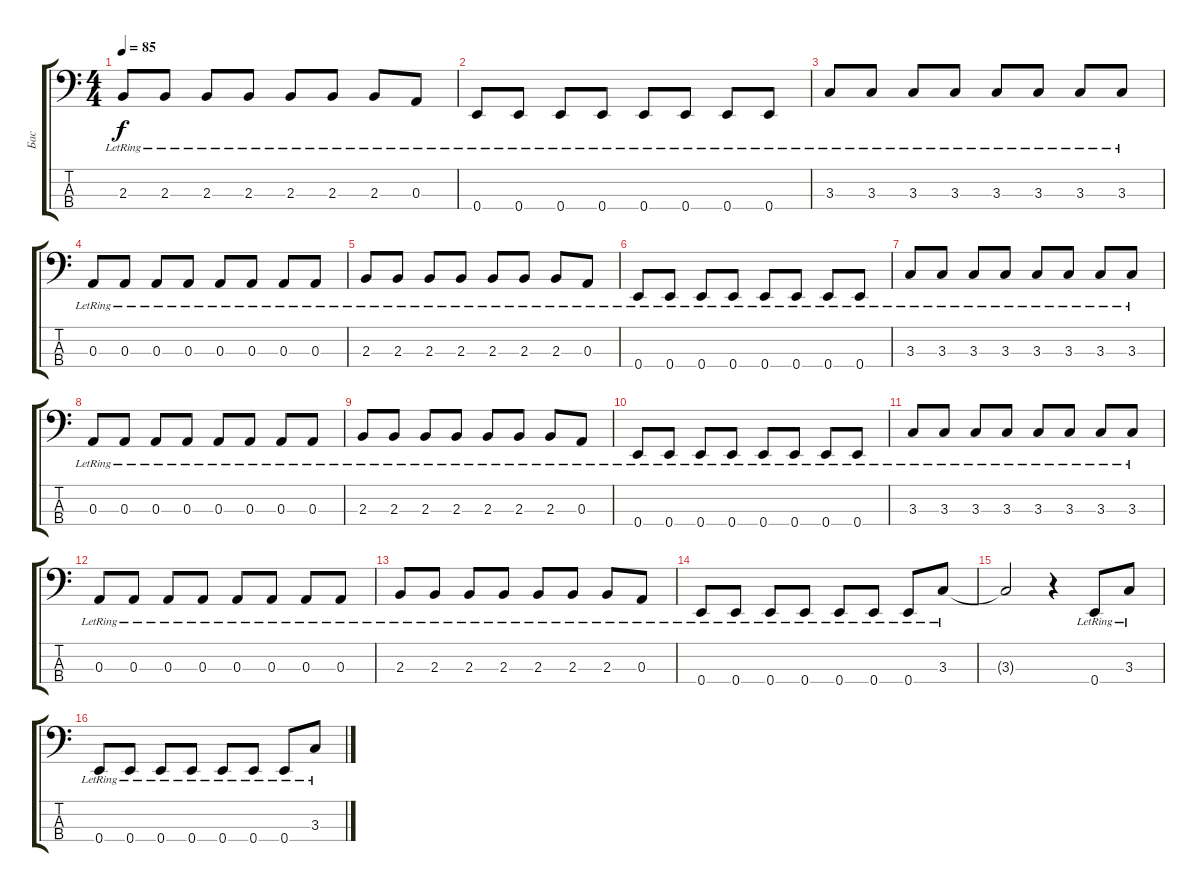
\track ("Бас" "Бас") {instrument electricbassfinger}
\staff {score tabs}
\tuning (G2 D2 A1 E1) {hide}
\ts (4 4)
\tempo 85
\clef f4
\ks c
2.3{lr}.8{dy f} 2.3{lr}.8 2.3{lr}.8 2.3{lr}.8 2.3{lr}.8 2.3{lr}.8 2.3{lr}.8 0.3{lr}.8 |
0.4{lr}.8 0.4{lr}.8 0.4{lr}.8 0.4{lr}.8 0.4{lr}.8 0.4{lr}.8 0.4{lr}.8 0.4{lr}.8 |
3.3{lr}.8 3.3{lr}.8 3.3{lr}.8 3.3{lr}.8 3.3{lr}.8 3.3{lr}.8 3.3{lr}.8 3.3{lr}.8 |
0.3{lr}.8 0.3{lr}.8 0.3{lr}.8 0.3{lr}.8 0.3{lr}.8 0.3{lr}.8 0.3{lr}.8 0.3{lr}.8 |
2.3{lr}.8 2.3{lr}.8 2.3{lr}.8 2.3{lr}.8 2.3{lr}.8 2.3{lr}.8 2.3{lr}.8 0.3{lr}.8 |
0.4{lr}.8 0.4{lr}.8 0.4{lr}.8 0.4{lr}.8 0.4{lr}.8 0.4{lr}.8 0.4{lr}.8 0.4{lr}.8 |
3.3{lr}.8 3.3{lr}.8 3.3{lr}.8 3.3{lr}.8 3.3{lr}.8 3.3{lr}.8 3.3{lr}.8 3.3{lr}.8 |
0.3{lr}.8 0.3{lr}.8 0.3{lr}.8 0.3{lr}.8 0.3{lr}.8 0.3{lr}.8 0.3{lr}.8 0.3{lr}.8 |
2.3{lr}.8 2.3{lr}.8 2.3{lr}.8 2.3{lr}.8 2.3{lr}.8 2.3{lr}.8 2.3{lr}.8 0.3{lr}.8 |
0.4{lr}.8 0.4{lr}.8 0.4{lr}.8 0.4{lr}.8 0.4{lr}.8 0.4{lr}.8 0.4{lr}.8 0.4{lr}.8 |
3.3{lr}.8 3.3{lr}.8 3.3{lr}.8 3.3{lr}.8 3.3{lr}.8 3.3{lr}.8 3.3{lr}.8 3.3{lr}.8 |
0.3{lr}.8 0.3{lr}.8 0.3{lr}.8 0.3{lr}.8 0.3{lr}.8 0.3{lr}.8 0.3{lr}.8 0.3{lr}.8 |
2.3{lr}.8 2.3{lr}.8 2.3{lr}.8 2.3{lr}.8 2.3{lr}.8 2.3{lr}.8 2.3{lr}.8 0.3{lr}.8 |
0.4{lr}.8 0.4{lr}.8 0.4{lr}.8 0.4{lr}.8 0.4{lr}.8 0.4{lr}.8 0.4{lr}.8 3.3{lr}.8 |
3.3{t}.2 r.4 0.4{lr}.8 3.3{lr}.8 |
0.4{lr}.8 0.4{lr}.8 0.4{lr}.8 0.4{lr}.8 0.4{lr}.8 0.4{lr}.8 0.4{lr}.8 3.3{lr}.8
